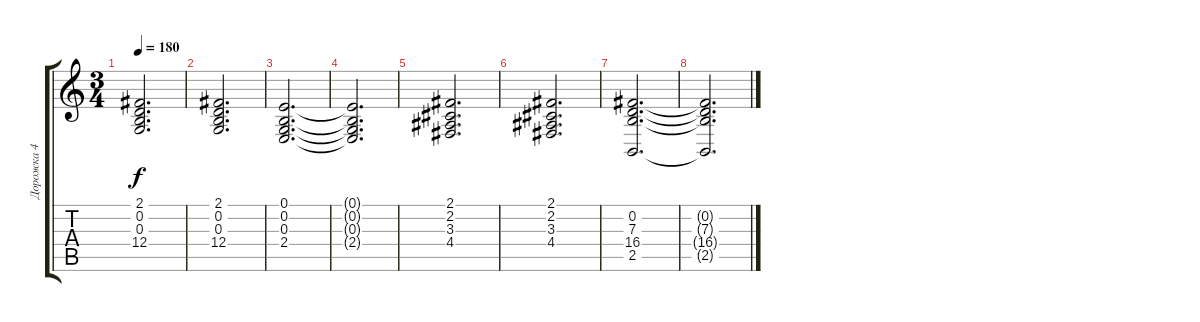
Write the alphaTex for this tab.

\track ("Дорожка 4" "Дорожка 4") {instrument acousticgrandpiano}
\staff {score tabs}
\tuning (E4 B3 G3 D3 A2 E2) {hide}
\ts (3 4)
\tempo 180
\clef g2
\ks c
(2.1 0.2 0.3 12.4).2{d dy f} |
(2.1 0.2 0.3 12.4).2{d} |
(0.1 0.2 0.3 2.4).2{d} |
(0.1{t} 0.2{t} 0.3{t} 2.4{t}).2{d} |
(2.1 2.2 3.3 4.4).2{d} |
(2.1 2.2 3.3 4.4).2{d} |
(0.2 7.3 16.4 2.5).2{d} |
(0.2{t} 7.3{t} 16.4{t} 2.5{t}).2{d}
